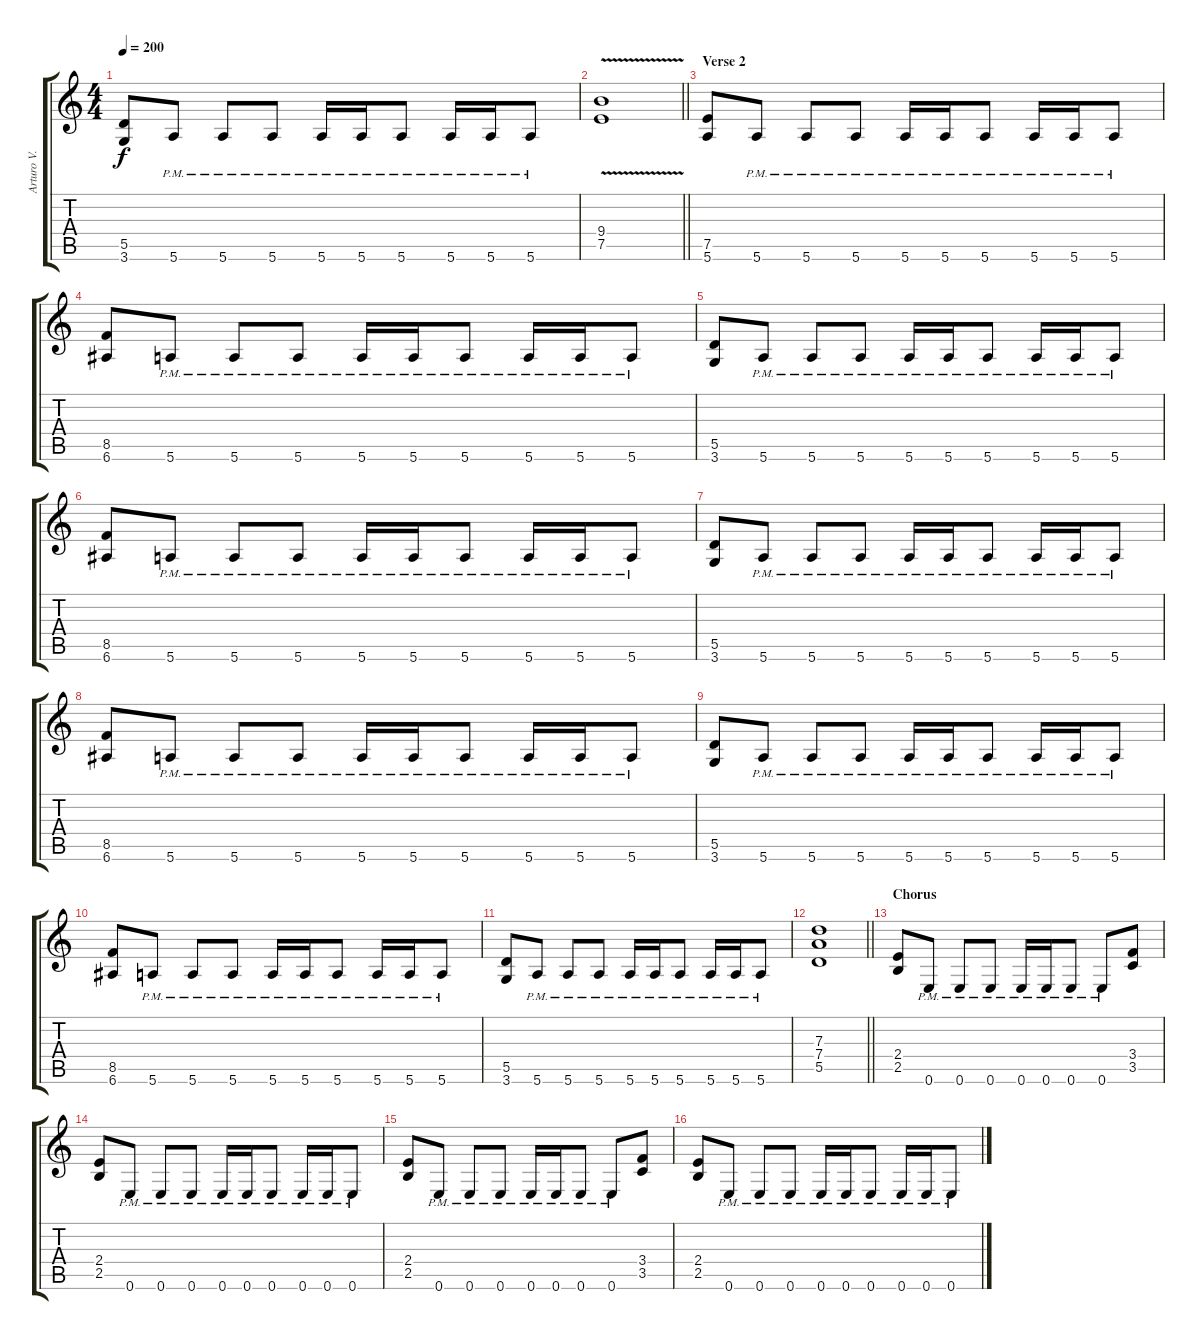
\track ("Arturo V." "Arturo V.") {instrument overdrivenguitar}
\staff {score tabs}
\tuning (E4 B3 G3 D3 A2 E2) {hide}
\ts (4 4)
\tempo 200
\clef g2
\ks c
(5.5 3.6).8{dy f} 5.6{pm}.8 5.6{pm}.8 5.6{pm}.8 5.6{pm}.16 5.6{pm}.16 5.6{pm}.8 5.6{pm}.16 5.6{pm}.16 5.6{pm}.8 |
\barLineRight lightlight
(9.4{v} 7.5{v}).1 |
\section ("" "Verse 2")
(7.5 5.6).8 5.6{pm}.8 5.6{pm}.8 5.6{pm}.8 5.6{pm}.16 5.6{pm}.16 5.6{pm}.8 5.6{pm}.16 5.6{pm}.16 5.6{pm}.8 |
(8.5 6.6).8 5.6{pm}.8 5.6{pm}.8 5.6{pm}.8 5.6{pm}.16 5.6{pm}.16 5.6{pm}.8 5.6{pm}.16 5.6{pm}.16 5.6{pm}.8 |
(5.5 3.6).8 5.6{pm}.8 5.6{pm}.8 5.6{pm}.8 5.6{pm}.16 5.6{pm}.16 5.6{pm}.8 5.6{pm}.16 5.6{pm}.16 5.6{pm}.8 |
(8.5 6.6).8 5.6{pm}.8 5.6{pm}.8 5.6{pm}.8 5.6{pm}.16 5.6{pm}.16 5.6{pm}.8 5.6{pm}.16 5.6{pm}.16 5.6{pm}.8 |
(5.5 3.6).8 5.6{pm}.8 5.6{pm}.8 5.6{pm}.8 5.6{pm}.16 5.6{pm}.16 5.6{pm}.8 5.6{pm}.16 5.6{pm}.16 5.6{pm}.8 |
(8.5 6.6).8 5.6{pm}.8 5.6{pm}.8 5.6{pm}.8 5.6{pm}.16 5.6{pm}.16 5.6{pm}.8 5.6{pm}.16 5.6{pm}.16 5.6{pm}.8 |
(5.5 3.6).8 5.6{pm}.8 5.6{pm}.8 5.6{pm}.8 5.6{pm}.16 5.6{pm}.16 5.6{pm}.8 5.6{pm}.16 5.6{pm}.16 5.6{pm}.8 |
(8.5 6.6).8 5.6{pm}.8 5.6{pm}.8 5.6{pm}.8 5.6{pm}.16 5.6{pm}.16 5.6{pm}.8 5.6{pm}.16 5.6{pm}.16 5.6{pm}.8 |
(5.5 3.6).8 5.6{pm}.8 5.6{pm}.8 5.6{pm}.8 5.6{pm}.16 5.6{pm}.16 5.6{pm}.8 5.6{pm}.16 5.6{pm}.16 5.6{pm}.8 |
\barLineRight lightlight
(7.3 7.4 5.5).1 |
\section ("" "Chorus")
(2.4 2.5).8 0.6{pm}.8 0.6{pm}.8 0.6{pm}.8 0.6{pm}.16 0.6{pm}.16 0.6{pm}.8 0.6{pm}.8 (3.4 3.5).8 |
(2.4 2.5).8 0.6{pm}.8 0.6{pm}.8 0.6{pm}.8 0.6{pm}.16 0.6{pm}.16 0.6{pm}.8 0.6{pm}.16 0.6{pm}.16 0.6{pm}.8 |
(2.4 2.5).8 0.6{pm}.8 0.6{pm}.8 0.6{pm}.8 0.6{pm}.16 0.6{pm}.16 0.6{pm}.8 0.6{pm}.8 (3.4 3.5).8 |
(2.4 2.5).8 0.6{pm}.8 0.6{pm}.8 0.6{pm}.8 0.6{pm}.16 0.6{pm}.16 0.6{pm}.8 0.6{pm}.16 0.6{pm}.16 0.6{pm}.8
